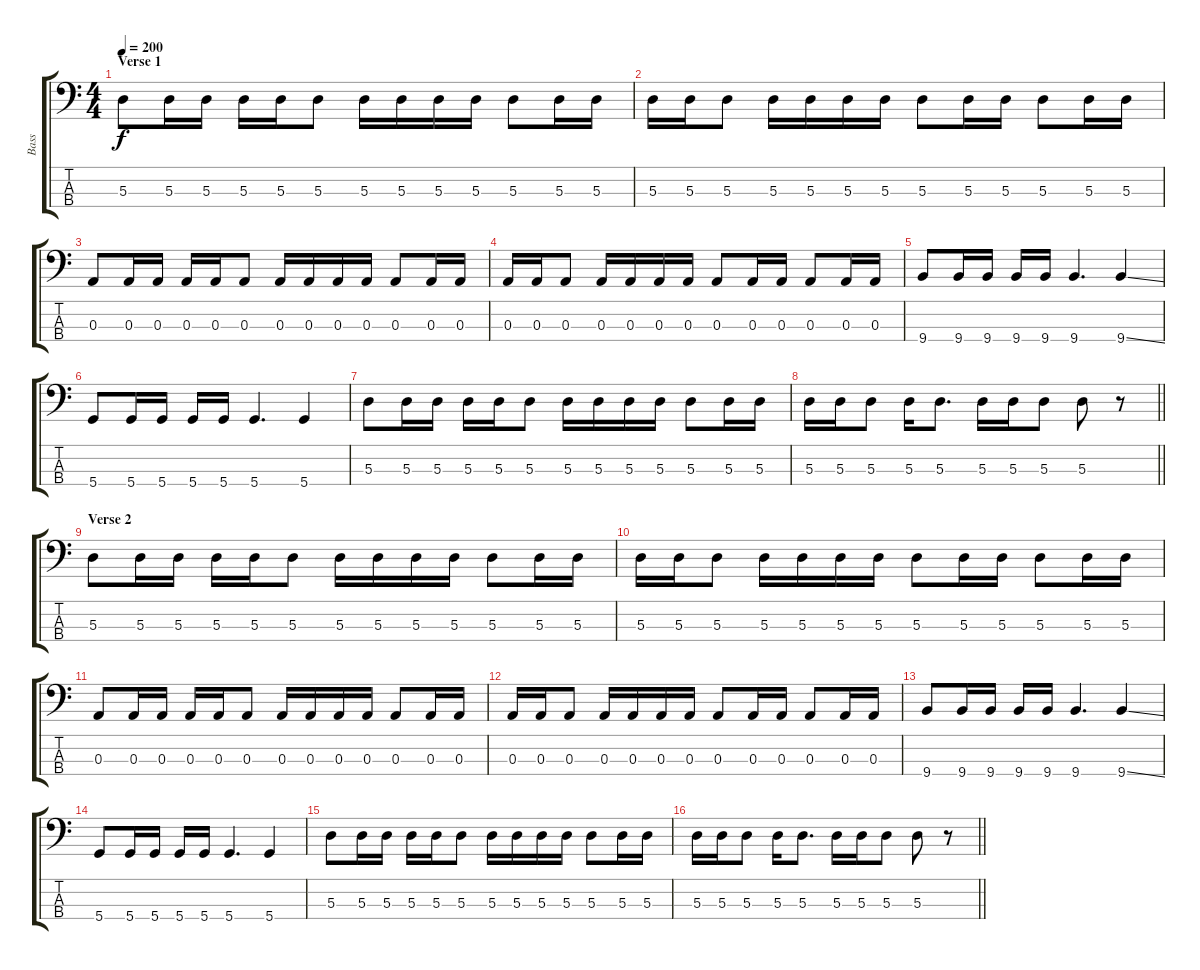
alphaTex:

\track ("Bass" "Bass") {instrument electricbasspick}
\staff {score tabs}
\tuning (G2 D2 A1 D1) {hide}
\ts (4 4)
\section ("" "Verse 1")
\tempo 200
\clef f4
\ks c
5.3.8{dy f} 5.3.16 5.3.16 5.3.16 5.3.16 5.3.8 5.3.16 5.3.16 5.3.16 5.3.16 5.3.8 5.3.16 5.3.16 |
5.3.16 5.3.16 5.3.8 5.3.16 5.3.16 5.3.16 5.3.16 5.3.8 5.3.16 5.3.16 5.3.8 5.3.16 5.3.16 |
0.3.8 0.3.16 0.3.16 0.3.16 0.3.16 0.3.8 0.3.16 0.3.16 0.3.16 0.3.16 0.3.8 0.3.16 0.3.16 |
0.3.16 0.3.16 0.3.8 0.3.16 0.3.16 0.3.16 0.3.16 0.3.8 0.3.16 0.3.16 0.3.8 0.3.16 0.3.16 |
9.4.8 9.4.16 9.4.16 9.4.16 9.4.16 9.4.4{d} 9.4{ss}.4 |
5.4.8 5.4.16 5.4.16 5.4.16 5.4.16 5.4.4{d} 5.4.4 |
5.3.8 5.3.16 5.3.16 5.3.16 5.3.16 5.3.8 5.3.16 5.3.16 5.3.16 5.3.16 5.3.8 5.3.16 5.3.16 |
\barLineRight lightlight
5.3.16 5.3.16 5.3.8 5.3.16 5.3.8{d} 5.3.16 5.3.16 5.3.8 5.3.8 r.8 |
\section ("" "Verse 2")
5.3.8 5.3.16 5.3.16 5.3.16 5.3.16 5.3.8 5.3.16 5.3.16 5.3.16 5.3.16 5.3.8 5.3.16 5.3.16 |
5.3.16 5.3.16 5.3.8 5.3.16 5.3.16 5.3.16 5.3.16 5.3.8 5.3.16 5.3.16 5.3.8 5.3.16 5.3.16 |
0.3.8 0.3.16 0.3.16 0.3.16 0.3.16 0.3.8 0.3.16 0.3.16 0.3.16 0.3.16 0.3.8 0.3.16 0.3.16 |
0.3.16 0.3.16 0.3.8 0.3.16 0.3.16 0.3.16 0.3.16 0.3.8 0.3.16 0.3.16 0.3.8 0.3.16 0.3.16 |
9.4.8 9.4.16 9.4.16 9.4.16 9.4.16 9.4.4{d} 9.4{ss}.4 |
5.4.8 5.4.16 5.4.16 5.4.16 5.4.16 5.4.4{d} 5.4.4 |
5.3.8 5.3.16 5.3.16 5.3.16 5.3.16 5.3.8 5.3.16 5.3.16 5.3.16 5.3.16 5.3.8 5.3.16 5.3.16 |
\barLineRight lightlight
5.3.16 5.3.16 5.3.8 5.3.16 5.3.8{d} 5.3.16 5.3.16 5.3.8 5.3.8 r.8
